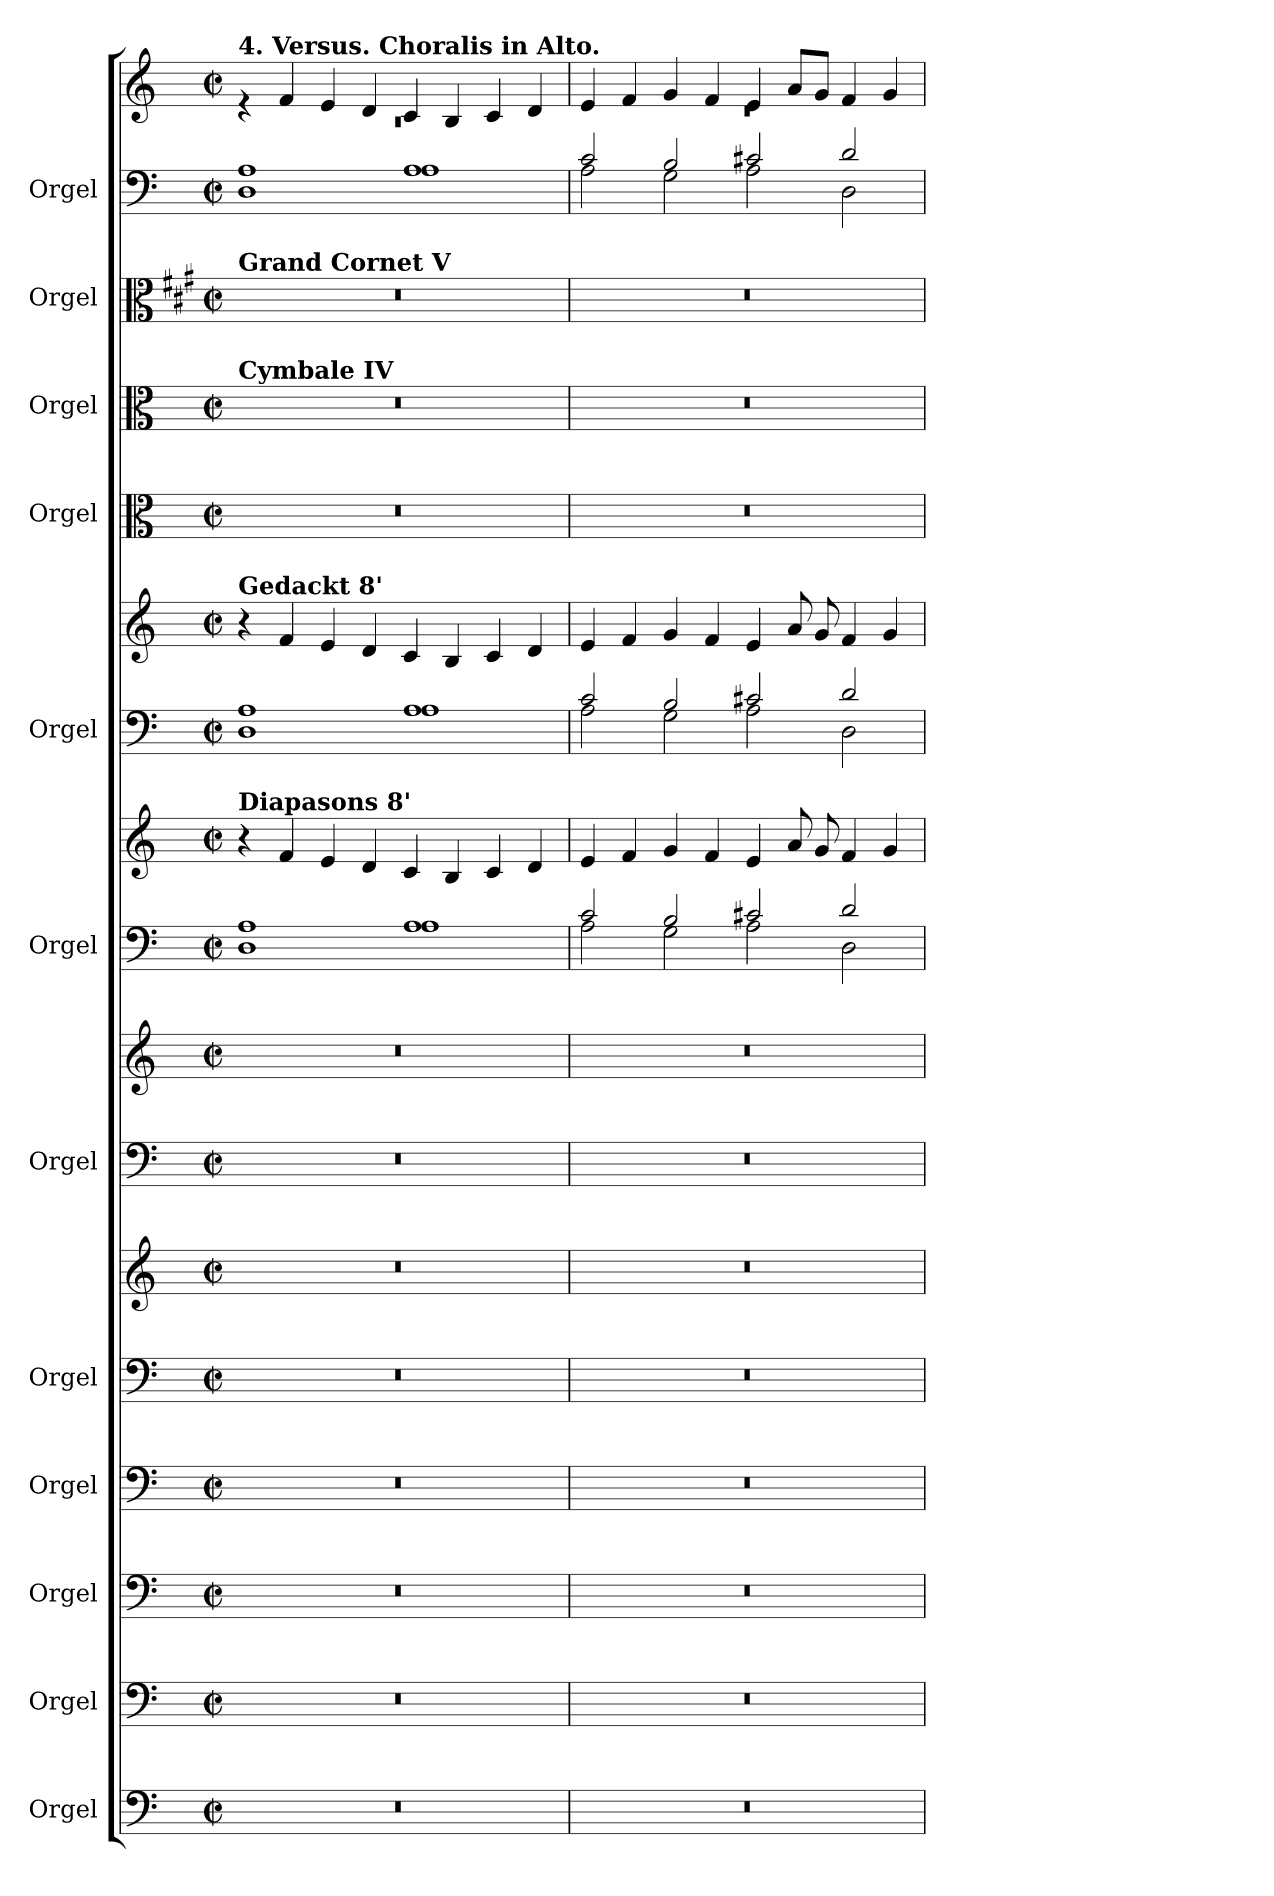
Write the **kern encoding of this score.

**kern	**kern	**kern	**kern	**kern	**kern	**kern	**kern	**kern	**kern	**kern	**kern	**kern	**kern	**kern	**kern	**kern
*part12	*part11	*part10	*part9	*part8	*part8	*part7	*part7	*part6	*part6	*part5	*part5	*part4	*part3	*part2	*part1	*part1
*staff17	*staff16	*staff15	*staff14	*staff13	*staff12	*staff11	*staff10	*staff9	*staff8	*staff7	*staff6	*staff5	*staff4	*staff3	*staff2	*staff1
*I"Orgel	*I"Orgel	*I"Orgel	*I"Orgel	*I"Orgel	*	*I"Orgel	*	*I"Orgel	*	*I"Orgel	*	*I"Orgel	*I"Orgel	*I"Orgel	*I"Orgel	*
*I'Org.	*I'Org.	*I'Org.	*I'Org.	*I'Org.	*	*I'Org.	*	*I'Org.	*	*I'Org.	*	*I'Org.	*I'Org.	*I'Org.	*	*
!!LO:LB:g=z
*clefF4	*clefF4	*clefF4	*clefF4	*clefF4	*clefG2	*clefF4	*clefG2	*clefF4	*clefG2	*clefF4	*clefG2	*clefC3	*clefC3	*clefC3	*clefF4	*clefG2
*	*	*	*	*	*	*	*	*	*	*	*	*	*	*ITrd5c9	*	*
*k[]	*k[]	*k[]	*k[]	*k[]	*k[]	*k[]	*k[]	*k[]	*k[]	*k[]	*k[]	*k[]	*k[]	*k[]	*k[]	*k[]
*M4/2	*M4/2	*M4/2	*M4/2	*M4/2	*M4/2	*M4/2	*M4/2	*M4/2	*M4/2	*M4/2	*M4/2	*M4/2	*M4/2	*M4/2	*M4/2	*M4/2
*met(c|)	*met(c|)	*met(c|)	*met(c|)	*met(c|)	*met(c|)	*met(c|)	*met(c|)	*met(c|)	*met(c|)	*met(c|)	*met(c|)	*met(c|)	*met(c|)	*met(c|)	*met(c|)	*met(c|)
=1	=1	=1	=1	=1	=1	=1	=1	=1	=1	=1	=1	=1	=1	=1	=1	=1
*	*	*	*	*	*	*	*	*^	*	*^	*	*	*	*	*^	*^
!	!	!	!	!	!	!	!	!	!	!	!	!	!	!	!	!	!	!	!LO:TX:a:B:t=4. Versus. Choralis in Alto.	!
!	!	!	!	!	!	!	!	!	!	!	!	!	!	!	!	!LO:TX:a:B:t=Grand Cornet V	!	!	!	!
!	!	!	!	!	!	!	!	!	!	!	!	!	!	!	!LO:TX:a:B:t=Cymbale IV	!	!	!	!	!
!	!	!	!	!	!	!	!	!	!	!	!	!	!LO:TX:a:B:t=Gedackt 8'	!	!	!	!	!	!	!
!	!	!	!	!	!	!	!	!	!	!LO:TX:a:B:t=Diapasons 8'	!	!	!	!	!	!	!	!	!	!
0r	0r	0r	0r	0r	0r	0r	0r	1A	1D	4r	1A	1D	4r	0r	0r	0r	1A	1D	4re	0rc
.	.	.	.	.	.	.	.	.	.	4f/	.	.	4f/	.	.	.	.	.	4f/	.
.	.	.	.	.	.	.	.	.	.	4e/	.	.	4e/	.	.	.	.	.	4e/	.
.	.	.	.	.	.	.	.	.	.	4d/	.	.	4d/	.	.	.	.	.	4d/	.
.	.	.	.	.	.	.	.	1A	1A	4c/	1A	1A	4c/	.	.	.	1A	1A	4c/	.
.	.	.	.	.	.	.	.	.	.	4B/	.	.	4B/	.	.	.	.	.	4B/	.
.	.	.	.	.	.	.	.	.	.	4c/	.	.	4c/	.	.	.	.	.	4c/	.
.	.	.	.	.	.	.	.	.	.	4d/	.	.	4d/	.	.	.	.	.	4d/	.
=2	=2	=2	=2	=2	=2	=2	=2	=2	=2	=2	=2	=2	=2	=2	=2	=2	=2	=2	=2	=2
0r	0r	0r	0r	0r	0r	0r	0r	2c/	2A\	4e/	2c/	2A\	4e/	0r	0r	0r	2c/	2A\	4e/	0re
.	.	.	.	.	.	.	.	.	.	4f/	.	.	4f/	.	.	.	.	.	4f/	.
.	.	.	.	.	.	.	.	2B/	2G\	4g/	2B/	2G\	4g/	.	.	.	2B/	2G\	4g/	.
.	.	.	.	.	.	.	.	.	.	4f/	.	.	4f/	.	.	.	.	.	4f/	.
.	.	.	.	.	.	.	.	2c#X/	2A\	4e/	2c#X/	2A\	4e/	.	.	.	2c#X/	2A\	4e/	.
.	.	.	.	.	.	.	.	.	.	8a/	.	.	8a/	.	.	.	.	.	8a/L	.
.	.	.	.	.	.	.	.	.	.	8g/	.	.	8g/	.	.	.	.	.	8g/J	.
.	.	.	.	.	.	.	.	2d/	2D\	4f/	2d/	2D\	4f/	.	.	.	2d/	2D\	4f/	.
.	.	.	.	.	.	.	.	.	.	4g/	.	.	4g/	.	.	.	.	.	4g/	.
*	*	*	*	*	*	*	*	*	*	*	*	*	*	*	*	*	*v	*v	*	*
*	*	*	*	*	*	*	*	*v	*v	*	*v	*v	*	*	*	*	*	*v	*v
=	=	=	=	=	=	=	=	=	=	=	=	=	=	=	=	=
*-	*-	*-	*-	*-	*-	*-	*-	*-	*-	*-	*-	*-	*-	*-	*-	*-
